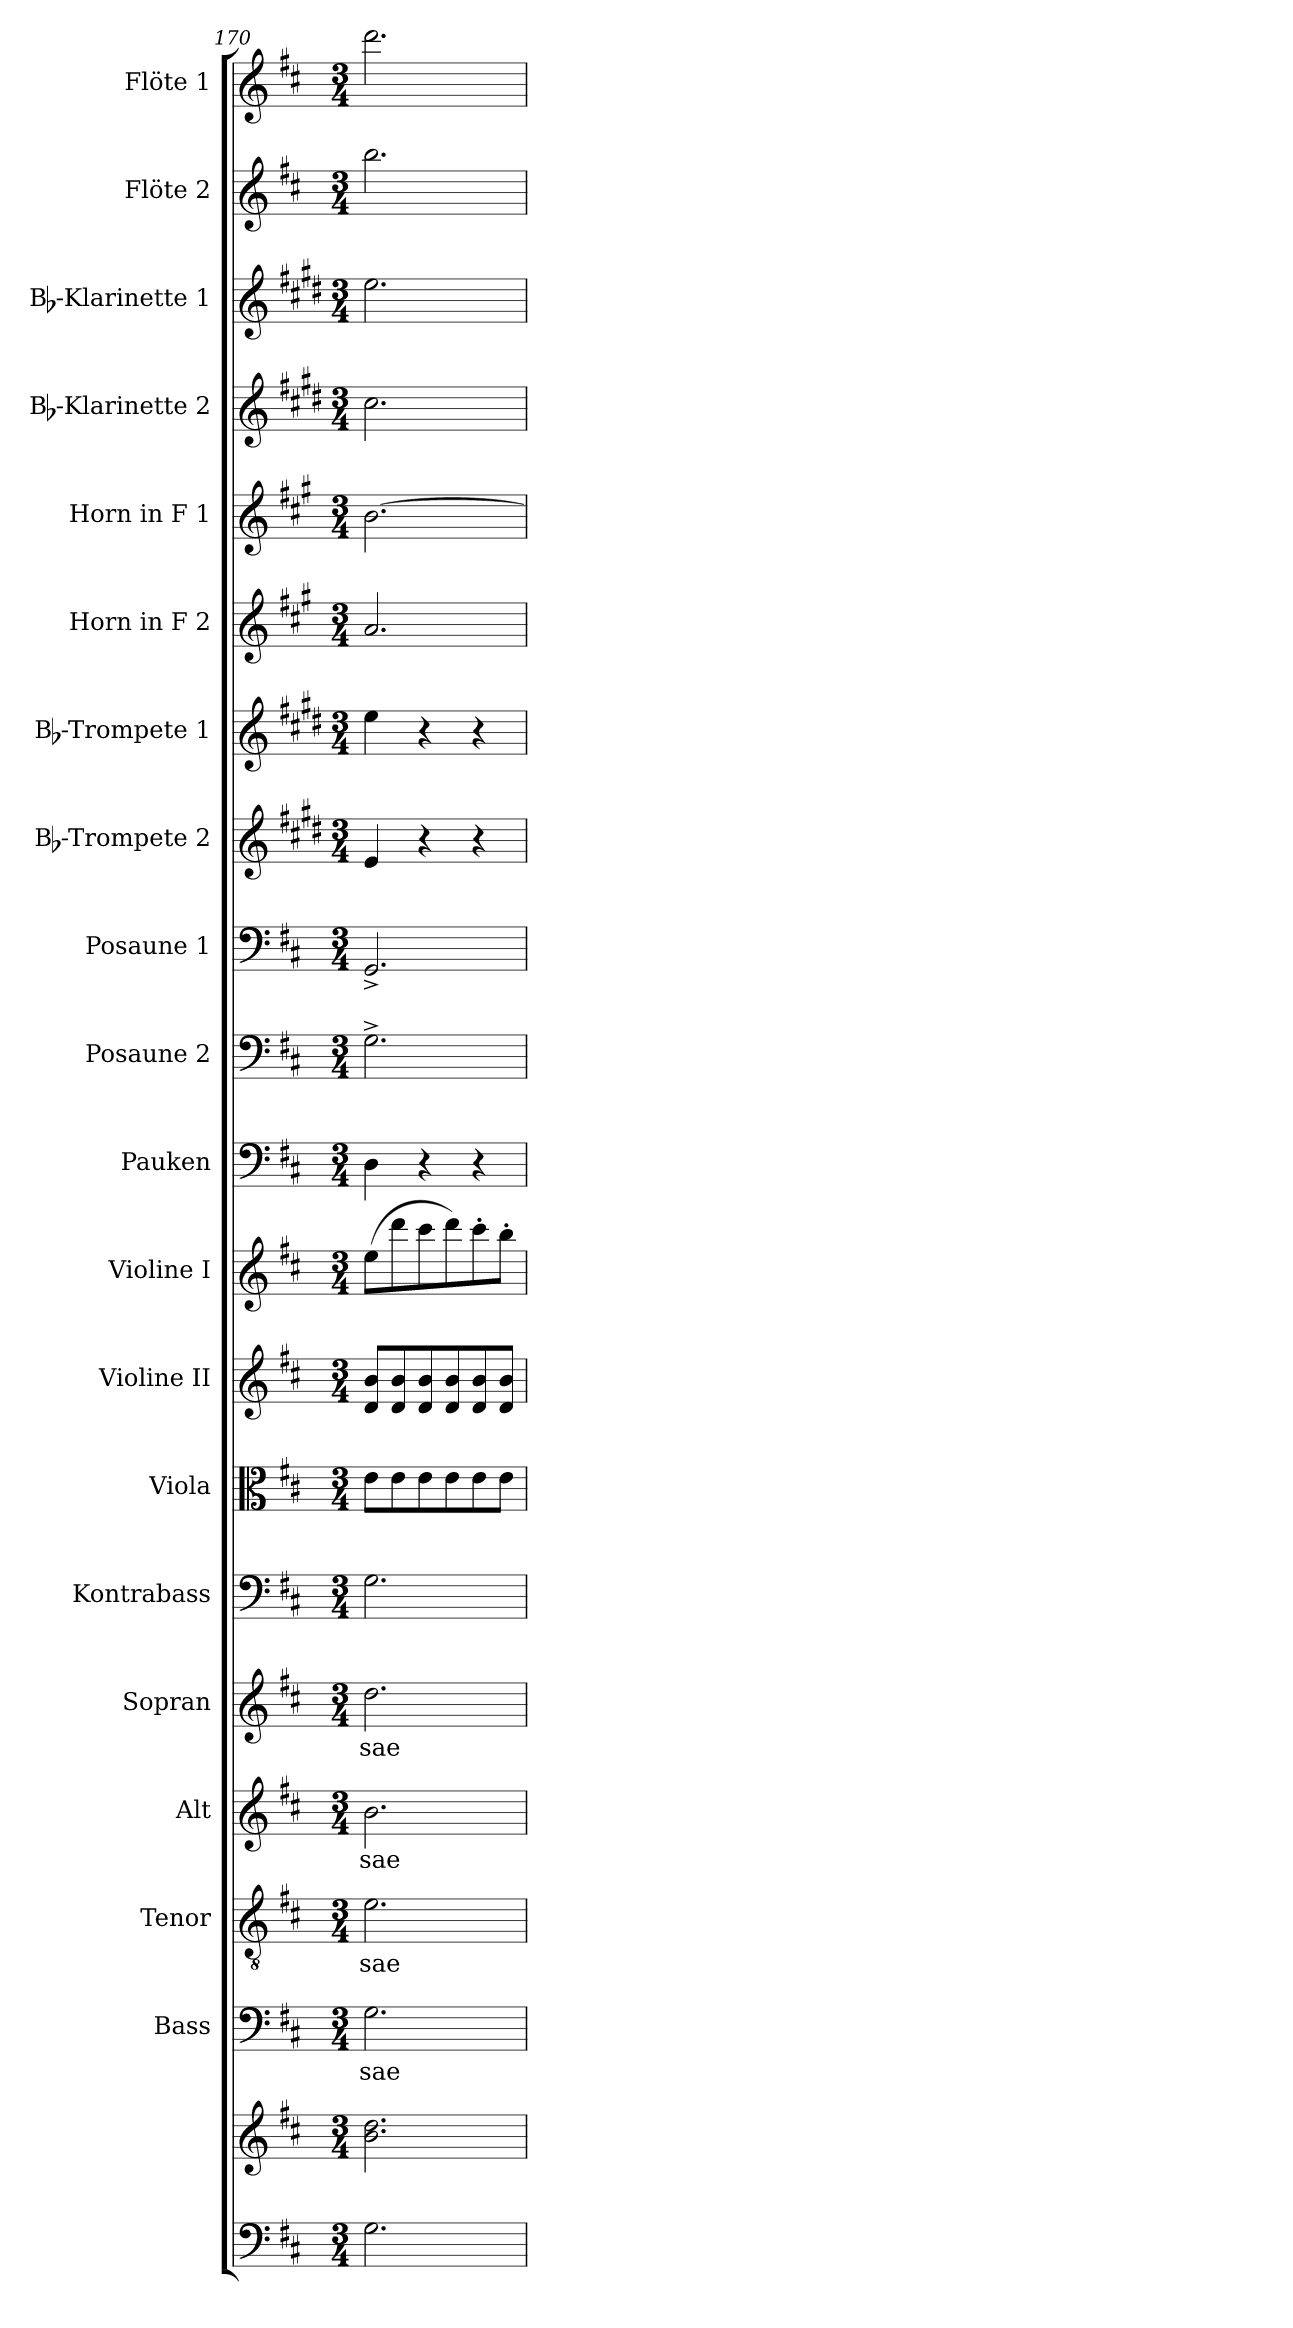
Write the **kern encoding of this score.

**kern	**kern	**kern	**text	**kern	**text	**kern	**text	**kern	**text	**kern	**kern	**kern	**kern	**kern	**kern	**kern	**kern	**kern	**kern	**kern	**kern	**kern	**kern	**kern
*part20	*part20	*part19	*part19	*part18	*part18	*part17	*part17	*part16	*part16	*part15	*part14	*part13	*part12	*part11	*part10	*part9	*part8	*part7	*part6	*part5	*part4	*part3	*part2	*part1
*staff21	*staff20	*staff19	*staff19	*staff18	*staff18	*staff17	*staff17	*staff16	*staff16	*staff15	*staff14	*staff13	*staff12	*staff11	*staff10	*staff9	*staff8	*staff7	*staff6	*staff5	*staff4	*staff3	*staff2	*staff1
*	*	*I"Bass	*	*I"Tenor	*	*I"Alt	*	*I"Sopran	*	*I"Kontrabass	*I"Viola	*I"Violine II	*I"Violine I	*I"Pauken	*I"Posaune 2	*I"Posaune 1	*I"Bb-Trompete 2	*I"Bb-Trompete 1	*I"Horn in F 2	*I"Horn in F 1	*I"Bb-Klarinette 2	*I"Bb-Klarinette 1	*I"Flöte 2	*I"Flöte 1
*	*	*I'B.	*	*I'T.	*	*I'A.	*	*I'S.	*	*I'Kb.	*I'Vla.	*I'Vl. II	*I'Vl. I	*I'Pk.	*I'Pos. 2	*I'Pos. 1	*I'Bb Trp. 2	*I'Bb Trp. 1	*	*	*I'Bb Kl. 2	*I'Bb Kl. 1	*I'Fl. 2	*I'Fl. 1
*clefF4	*clefG2	*clefF4	*	*clefGv2	*	*clefG2	*	*clefG2	*	*clefF4	*clefC3	*clefG2	*clefG2	*clefF4	*clefF4	*clefF4	*clefG2	*clefG2	*clefG2	*clefG2	*clefG2	*clefG2	*clefG2	*clefG2
*	*	*	*	*	*	*	*	*	*	*ITrd7c12	*	*	*	*	*	*	*ITrd1c2	*ITrd1c2	*ITrd4c7	*ITrd4c7	*ITrd1c2	*ITrd1c2	*	*
*k[f#c#]	*k[f#c#]	*k[f#c#]	*	*k[f#c#]	*	*k[f#c#]	*	*k[f#c#]	*	*k[f#c#]	*k[f#c#]	*k[f#c#]	*k[f#c#]	*k[f#c#]	*k[f#c#]	*k[f#c#]	*k[f#c#]	*k[f#c#]	*k[f#c#]	*k[f#c#]	*k[f#c#]	*k[f#c#]	*k[f#c#]	*k[f#c#]
*D:	*D:	*D:	*	*D:	*	*D:	*	*D:	*	*D:	*D:	*D:	*D:	*D:	*D:	*D:	*D:	*D:	*D:	*D:	*D:	*D:	*D:	*D:
*M3/4	*M3/4	*M3/4	*	*M3/4	*	*M3/4	*	*M3/4	*	*M3/4	*M3/4	*M3/4	*M3/4	*M3/4	*M3/4	*M3/4	*M3/4	*M3/4	*M3/4	*M3/4	*M3/4	*M3/4	*M3/4	*M3/4
=170	=170	=170	=170	=170	=170	=170	=170	=170	=170	=170	=170	=170	=170	=170	=170	=170	=170	=170	=170	=170	=170	=170	=170	=170
!	!	!	!LO:LY:b	!	!LO:LY:b	!	!LO:LY:b	!	!LO:LY:b	!	!	!	!	!	!	!	!	!	!	!	!	!	!	!
2.G\	2.b\ 2.dd\	2.G\	sae-	2.e\	sae-	2.b\	sae-	2.dd\	sae-	2.GG\	8e\L	8d/ 8b/L	(>8ee\L	4D\	2.G^>\	2.GG^</	4d/	4dd\	2.d/	[2.e\	2.b\	2.dd\	2.bb\	2.ddd\
.	.	.	.	.	.	.	.	.	.	.	8e\	8d/ 8b/	8ddd\	.	.	.	.	.	.	.	.	.	.	.
.	.	.	.	.	.	.	.	.	.	.	8e\	8d/ 8b/	8ccc#\	4r	.	.	4r	4r	.	.	.	.	.	.
.	.	.	.	.	.	.	.	.	.	.	8e\	8d/ 8b/	8ddd\)	.	.	.	.	.	.	.	.	.	.	.
.	.	.	.	.	.	.	.	.	.	.	8e\	8d/ 8b/	8ccc#'>\	4r	.	.	4r	4r	.	.	.	.	.	.
.	.	.	.	.	.	.	.	.	.	.	8e\J	8d/ 8b/J	8bb'>\J	.	.	.	.	.	.	.	.	.	.	.
=	=	=	=	=	=	=	=	=	=	=	=	=	=	=	=	=	=	=	=	=	=	=	=	=
*-	*-	*-	*-	*-	*-	*-	*-	*-	*-	*-	*-	*-	*-	*-	*-	*-	*-	*-	*-	*-	*-	*-	*-	*-
